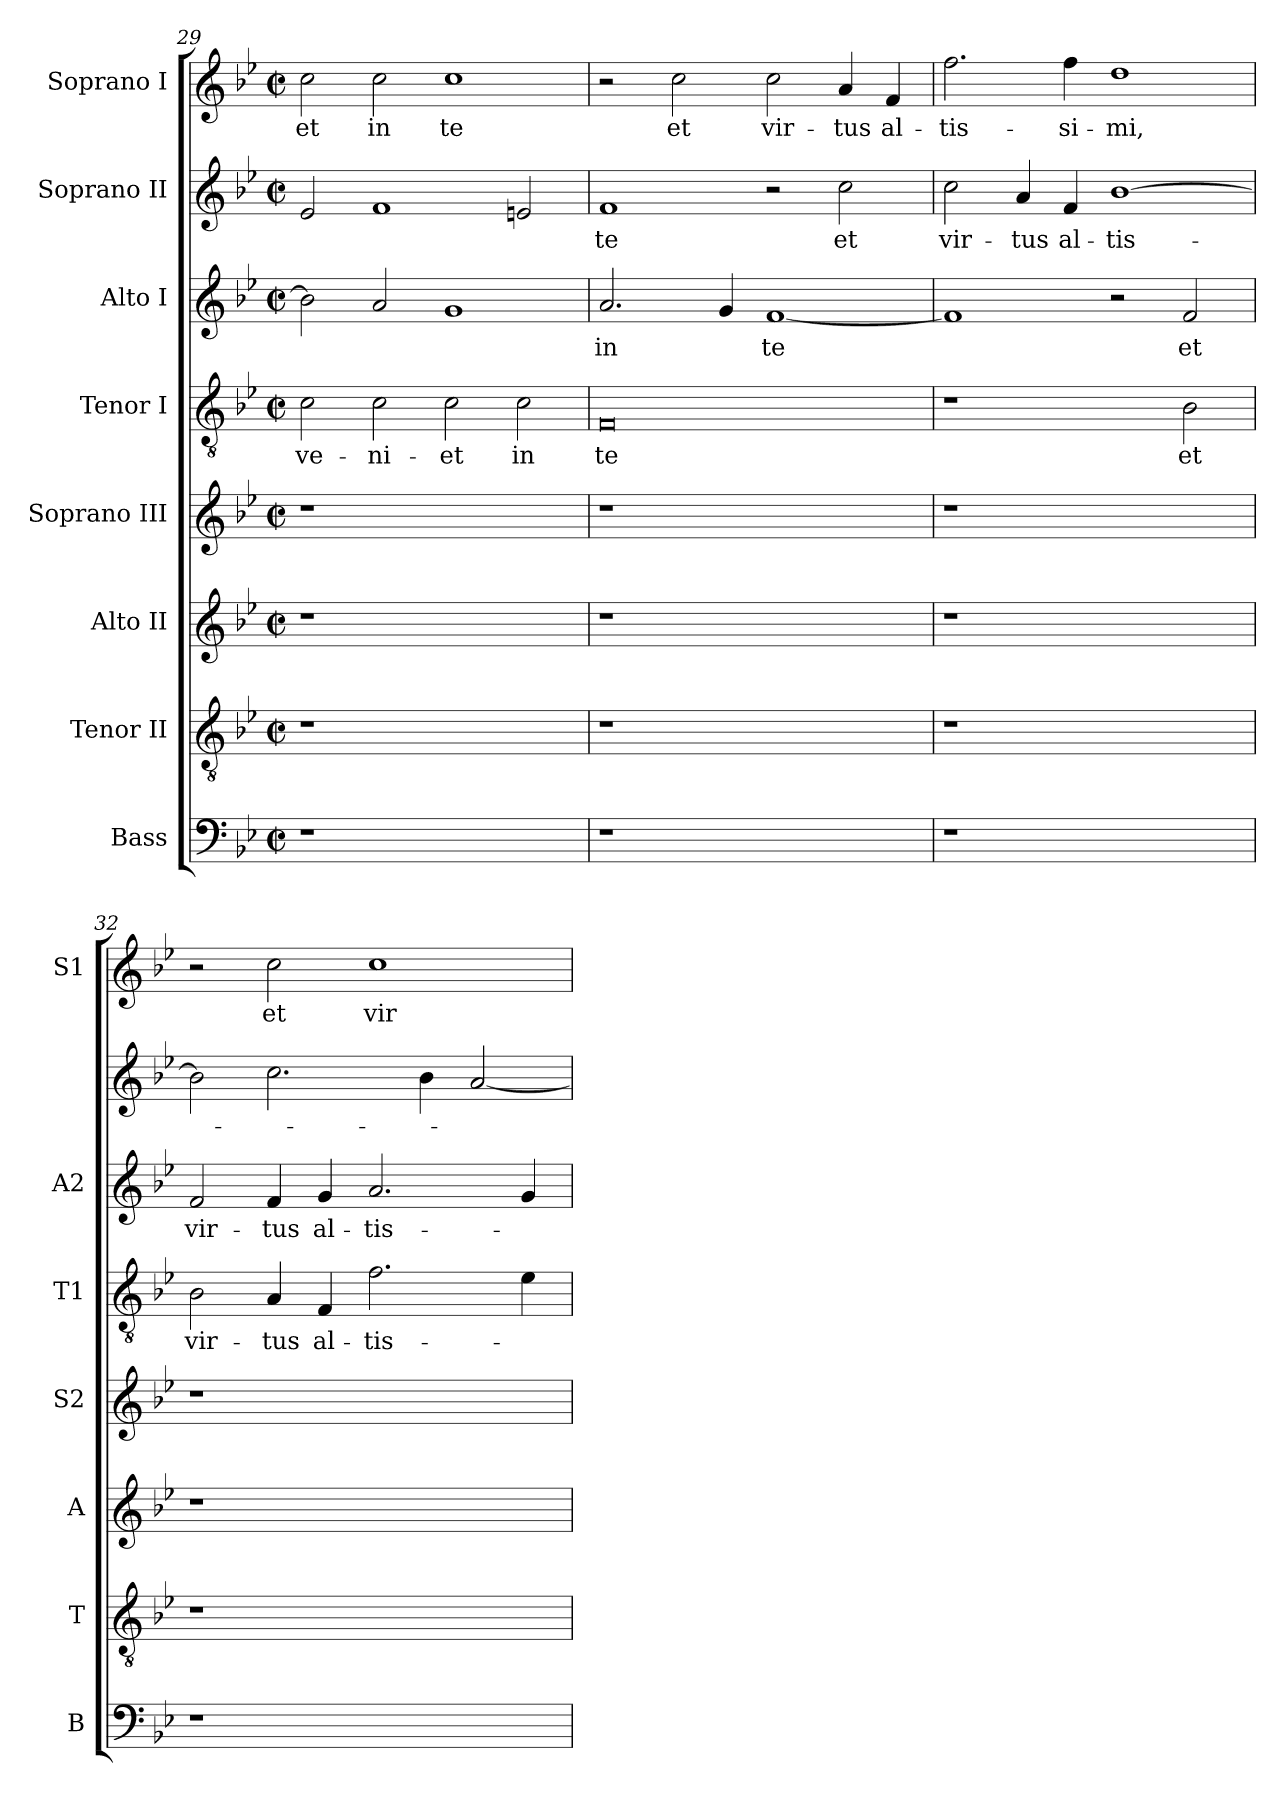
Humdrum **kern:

**kern	**kern	**kern	**kern	**kern	**text	**kern	**text	**kern	**text	**kern	**text
*part8	*part7	*part6	*part5	*part4	*part4	*part3	*part3	*part2	*part2	*part1	*part1
*staff8	*staff7	*staff6	*staff5	*staff4	*staff4	*staff3	*staff3	*staff2	*staff2	*staff1	*staff1
*I"Bass	*I"Tenor II	*I"Alto II	*I"Soprano III	*I"Tenor I	*	*I"Alto I	*	*I"Soprano II	*	*I"Soprano I	*
*I'B	*I'T	*I'A	*I'S2	*I'T1	*	*I'A2	*	*	*	*I'S1	*
*clefF4	*clefGv2	*clefG2	*clefG2	*clefGv2	*	*clefG2	*	*clefG2	*	*clefG2	*
*	*	*ITrd7c12	*	*	*	*	*	*	*	*	*
*k[b-e-]	*k[b-e-]	*k[b-e-]	*k[b-e-]	*k[b-e-]	*	*k[b-e-]	*	*k[b-e-]	*	*k[b-e-]	*
*B-:	*B-:	*B-:	*B-:	*B-:	*	*B-:	*	*B-:	*	*B-:	*
*M2/2	*M2/2	*M2/2	*M2/2	*M2/2	*	*M2/2	*	*M2/2	*	*M2/2	*
*met(c|)	*met(c|)	*met(c|)	*met(c|)	*met(c|)	*	*met(c|)	*	*met(c|)	*	*met(c|)	*
=29	=29	=29	=29	=29	=29	=29	=29	=29	=29	=29	=29
!LO:N:vis=1	!LO:N:vis=1	!LO:N:vis=1	!LO:N:vis=1	!	!LO:LY:b	!	!	!	!	!	!LO:LY:b
1r	1r	1r	1r	2c\	-ve-	2b-\]	.	2e-/	.	2cc\	-et
!	!	!	!	!	!LO:LY:b	!	!	!	!	!	!LO:LY:b
.	.	.	.	2c\	-ni-	2a/	.	1f	.	2cc\	in
!	!	!	!	!	!LO:LY:b	!	!	!	!	!	!LO:LY:b
1ryy	1ryy	1ryy	1ryy	2c\	-et	1g	.	.	.	1cc	te
!	!	!	!	!	!LO:LY:b	!	!	!	!	!	!
.	.	.	.	2c\	in	.	.	2en/	.	.	.
=30	=30	=30	=30	=30	=30	=30	=30	=30	=30	=30	=30
!LO:N:vis=1	!LO:N:vis=1	!LO:N:vis=1	!LO:N:vis=1	!	!LO:LY:b	!	!LO:LY:b	!	!LO:LY:b	!	!
1r	1r	1r	1r	0F	te	2.a/	in	1f	te	2r	.
!	!	!	!	!	!	!	!	!	!	!	!LO:LY:b
.	.	.	.	.	.	.	.	.	.	2cc\	et
.	.	.	.	.	.	4g/	.	.	.	.	.
!	!	!	!	!	!	!	!LO:LY:b	!	!	!	!LO:LY:b
1ryy	1ryy	1ryy	1ryy	.	.	[<1f	te	2r	.	2cc\	vir-
!	!	!	!	!	!	!	!	!	!LO:LY:b	!	!LO:LY:b
.	.	.	.	.	.	.	.	2cc\	et	4a/	-tus
!	!	!	!	!	!	!	!	!	!	!	!LO:LY:b
.	.	.	.	.	.	.	.	.	.	4f/	al-
=31	=31	=31	=31	=31	=31	=31	=31	=31	=31	=31	=31
!LO:N:vis=1	!LO:N:vis=1	!LO:N:vis=1	!LO:N:vis=1	!	!	!	!	!	!LO:LY:b	!	!LO:LY:b
1r	1r	1r	1r	1r	.	1f]	.	2cc\	vir-	2.ff\	-tis-
!	!	!	!	!	!	!	!	!	!LO:LY:b	!	!
.	.	.	.	.	.	.	.	4a/	-tus	.	.
!	!	!	!	!	!	!	!	!	!LO:LY:b	!	!LO:LY:b
.	.	.	.	.	.	.	.	4f/	al-	4ff\	-si-
!	!	!	!	!	!	!	!	!	!LO:LY:b	!	!LO:LY:b
1ryy	1ryy	1ryy	1ryy	2ryy	.	2r	.	[>1b-	-tis-	1dd	-mi,
!	!	!	!	!	!LO:LY:b	!	!LO:LY:b	!	!	!	!
.	.	.	.	2B-\	et	2f/	et	.	.	.	.
!!LO:LB:g=z
=32	=32	=32	=32	=32	=32	=32	=32	=32	=32	=32	=32
!LO:N:vis=1	!LO:N:vis=1	!LO:N:vis=1	!LO:N:vis=1	!	!LO:LY:b	!	!LO:LY:b	!	!	!	!
1r	1r	1r	1r	2B-\	vir-	2f/	vir-	2b-\]	.	2r	.
!	!	!	!	!	!LO:LY:b	!	!LO:LY:b	!	!	!	!LO:LY:b
.	.	.	.	4A/	-tus	4f/	-tus	2.cc\	.	2cc\	et
!	!	!	!	!	!LO:LY:b	!	!LO:LY:b	!	!	!	!
.	.	.	.	4F/	al-	4g/	al-	.	.	.	.
!	!	!	!	!	!LO:LY:b	!	!LO:LY:b	!	!	!	!LO:LY:b
1ryy	1ryy	1ryy	1ryy	2.f\	-tis-	2.a/	-tis-	.	.	1cc	vir-
.	.	.	.	.	.	.	.	4b-\	.	.	.
.	.	.	.	.	.	.	.	[<2a/	.	.	.
.	.	.	.	4e-\	.	4g/	.	.	.	.	.
=	=	=	=	=	=	=	=	=	=	=	=
*-	*-	*-	*-	*-	*-	*-	*-	*-	*-	*-	*-
